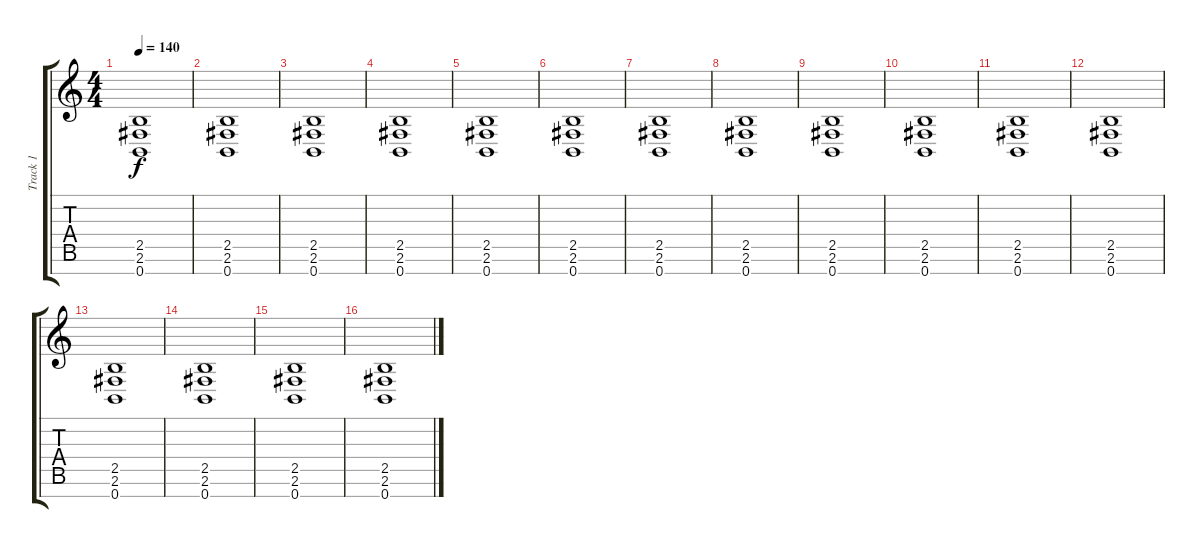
\track ("Track 1" "Track 1") {instrument distortionguitar}
\staff {score tabs}
\tuning (E4 B3 G3 D3 A2 E2 B1) {hide}
\ts (4 4)
\tempo 140
\clef g2
\ks c
(2.5 2.6 0.7).1{dy f} |
(2.5 2.6 0.7).1 |
(2.5 2.6 0.7).1 |
(2.5 2.6 0.7).1 |
(2.5 2.6 0.7).1 |
(2.5 2.6 0.7).1 |
(2.5 2.6 0.7).1 |
(2.5 2.6 0.7).1 |
(2.5 2.6 0.7).1 |
(2.5 2.6 0.7).1 |
(2.5 2.6 0.7).1 |
(2.5 2.6 0.7).1 |
(2.5 2.6 0.7).1 |
(2.5 2.6 0.7).1 |
(2.5 2.6 0.7).1 |
(2.5 2.6 0.7).1
